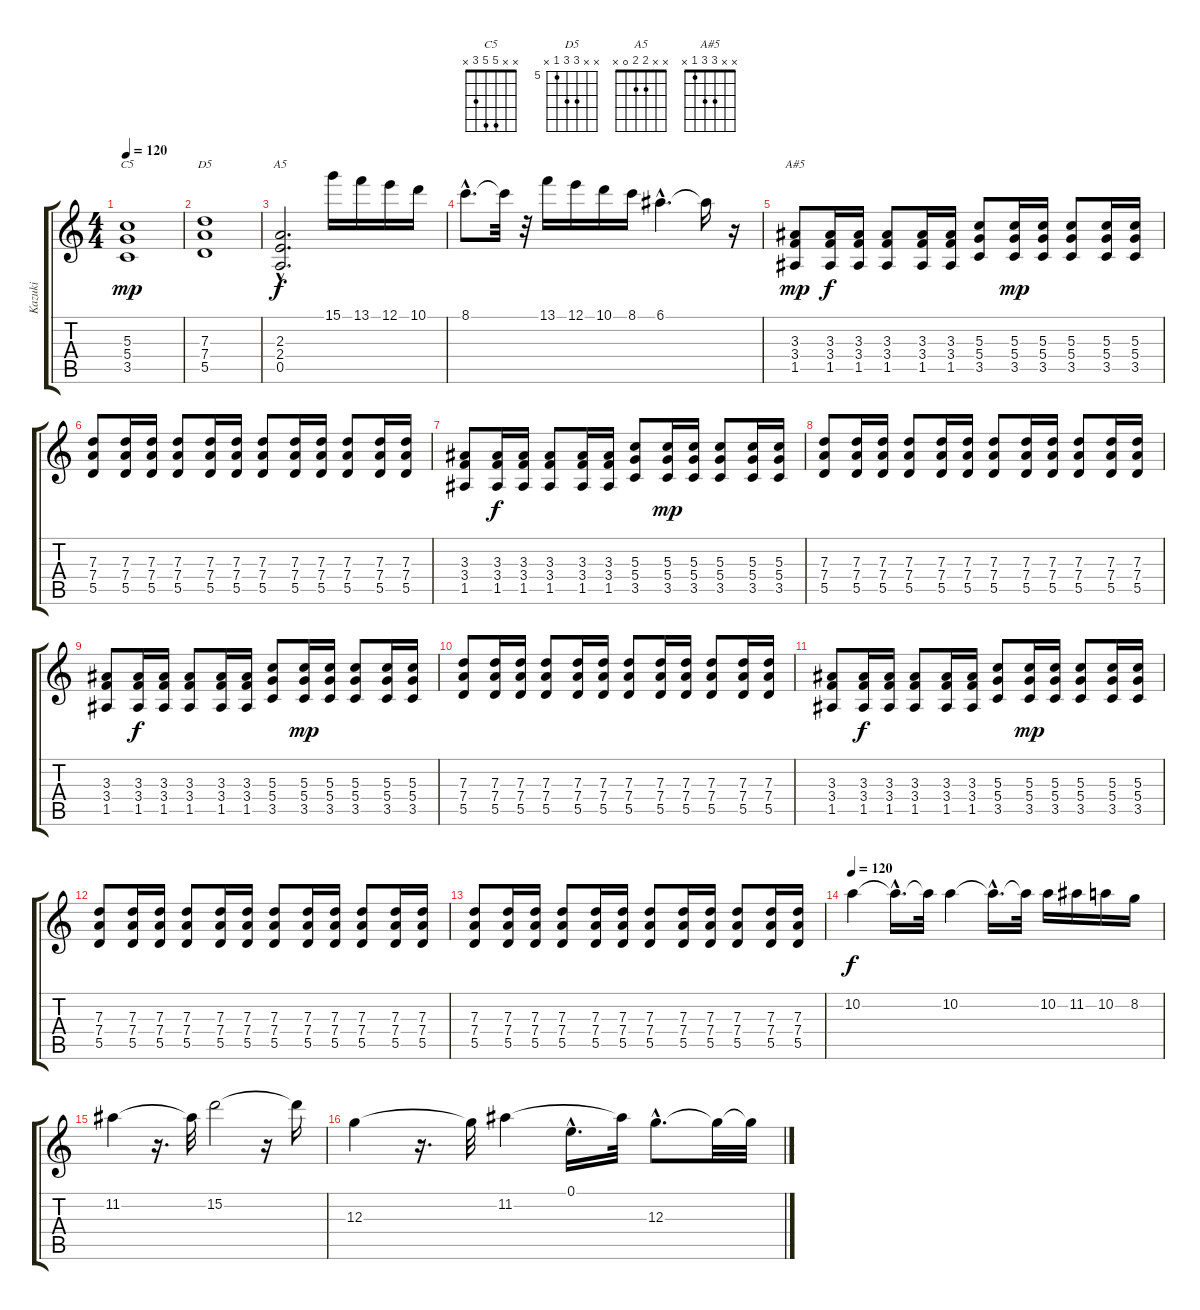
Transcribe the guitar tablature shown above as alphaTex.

\track ("Kazuki" "Kazuki") {instrument acousticguitarnylon}
\staff {score tabs}
\tuning (E4 B3 G3 D3 A2 E2) {hide}
\chord ("C5" x x 5 5 3 x)
\chord ("D5" x x 7 7 5 x) {firstfret 5}
\chord ("A5" x x 2 2 0 x)
\chord ("A#5" x x 3 3 1 x)
\ts (4 4)
\tempo 120
\clef g2
\ks c
(5.3 5.4 3.5).1{ch "C5" dy mp} |
(7.3 7.4 5.5).1{ch "D5"} |
(2.3{hac} 2.4{hac} 0.5{hac}).2{d ch "A5" dy f} 15.1.16{volume 13 instrument acousticguitarnylon} 13.1.16 12.1.16 10.1.16 |
8.1{hac}.8{d} 8.1{t}.32 r.32 13.1.16 12.1.16 10.1.16 8.1.16 6.1{hac}.4{d} 6.1{t}.16 r.16 |
(3.3 3.4 1.5).8{ch "A#5" dy mp volume 10 instrument distortionguitar} (3.3 3.4 1.5).16{dy f} (3.3 3.4 1.5).16 (3.3 3.4 1.5).8 (3.3 3.4 1.5).16 (3.3 3.4 1.5).16 (5.3 5.4 3.5).8 (5.3 5.4 3.5).16{dy mp} (5.3 5.4 3.5).16 (5.3 5.4 3.5).8 (5.3 5.4 3.5).16 (5.3 5.4 3.5).16 |
(7.3 7.4 5.5).8 (7.3 7.4 5.5).16 (7.3 7.4 5.5).16 (7.3 7.4 5.5).8 (7.3 7.4 5.5).16 (7.3 7.4 5.5).16 (7.3 7.4 5.5).8 (7.3 7.4 5.5).16 (7.3 7.4 5.5).16 (7.3 7.4 5.5).8 (7.3 7.4 5.5).16 (7.3 7.4 5.5).16 |
(3.3 3.4 1.5).8 (3.3 3.4 1.5).16{dy f} (3.3 3.4 1.5).16 (3.3 3.4 1.5).8 (3.3 3.4 1.5).16 (3.3 3.4 1.5).16 (5.3 5.4 3.5).8 (5.3 5.4 3.5).16{dy mp} (5.3 5.4 3.5).16 (5.3 5.4 3.5).8 (5.3 5.4 3.5).16 (5.3 5.4 3.5).16 |
(7.3 7.4 5.5).8 (7.3 7.4 5.5).16 (7.3 7.4 5.5).16 (7.3 7.4 5.5).8 (7.3 7.4 5.5).16 (7.3 7.4 5.5).16 (7.3 7.4 5.5).8 (7.3 7.4 5.5).16 (7.3 7.4 5.5).16 (7.3 7.4 5.5).8 (7.3 7.4 5.5).16 (7.3 7.4 5.5).16 |
(3.3 3.4 1.5).8 (3.3 3.4 1.5).16{dy f} (3.3 3.4 1.5).16 (3.3 3.4 1.5).8 (3.3 3.4 1.5).16 (3.3 3.4 1.5).16 (5.3 5.4 3.5).8 (5.3 5.4 3.5).16{dy mp} (5.3 5.4 3.5).16 (5.3 5.4 3.5).8 (5.3 5.4 3.5).16 (5.3 5.4 3.5).16 |
(7.3 7.4 5.5).8 (7.3 7.4 5.5).16 (7.3 7.4 5.5).16 (7.3 7.4 5.5).8 (7.3 7.4 5.5).16 (7.3 7.4 5.5).16 (7.3 7.4 5.5).8 (7.3 7.4 5.5).16 (7.3 7.4 5.5).16 (7.3 7.4 5.5).8 (7.3 7.4 5.5).16 (7.3 7.4 5.5).16 |
(3.3 3.4 1.5).8 (3.3 3.4 1.5).16{dy f} (3.3 3.4 1.5).16 (3.3 3.4 1.5).8 (3.3 3.4 1.5).16 (3.3 3.4 1.5).16 (5.3 5.4 3.5).8 (5.3 5.4 3.5).16{dy mp} (5.3 5.4 3.5).16 (5.3 5.4 3.5).8 (5.3 5.4 3.5).16 (5.3 5.4 3.5).16 |
(7.3 7.4 5.5).8 (7.3 7.4 5.5).16 (7.3 7.4 5.5).16 (7.3 7.4 5.5).8 (7.3 7.4 5.5).16 (7.3 7.4 5.5).16 (7.3 7.4 5.5).8 (7.3 7.4 5.5).16 (7.3 7.4 5.5).16 (7.3 7.4 5.5).8 (7.3 7.4 5.5).16 (7.3 7.4 5.5).16 |
(7.3 7.4 5.5).8 (7.3 7.4 5.5).16 (7.3 7.4 5.5).16 (7.3 7.4 5.5).8 (7.3 7.4 5.5).16 (7.3 7.4 5.5).16 (7.3 7.4 5.5).8 (7.3 7.4 5.5).16 (7.3 7.4 5.5).16 (7.3 7.4 5.5).8 (7.3 7.4 5.5).16 (7.3 7.4 5.5).16 |
\tempo 120
10.2.4{dy f volume 13 instrument acousticguitarnylon} 10.2{hac t}.16{d} 10.2{t}.32 10.2.4 10.2{hac t}.16{d} 10.2{t}.32 10.2.16 11.2.16 10.2.16 8.2.16 |
11.2.4 r.16{d} 11.2{t}.32 15.2.2 r.16 15.2{t}.16 |
12.3.4 r.16{d} 12.3{t}.32 11.2.4 0.1{hac}.16{d} 11.2{t}.32 12.3{hac}.8{d} 12.3{t}.32 12.3{t}.32
